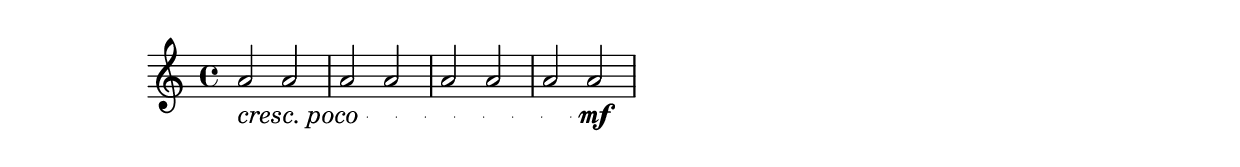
%% Do not edit this file; it is auto-generated from input/new
%% This file is in the public domain.
\version "2.11.49"
\header {
  lsrtags = "rhythms,tweaks-and-overrides"
  texidoc = "
The text used for crescendos and decrescendos can be
changed by modifying the context properties @code{crescendoText}
and @code{decrescendoText}.  The style of the spanner line can
be changed by modifying the @code{'style} property of
@code{DynamicTextSpanner}.  The default value is
@code{'hairpin}, and other possible values include
@code{'line}, @code{'dashed-line}, and
@code{'dotted-line}:
"
  doctitle = "Changing text and spanner styles for text dynamics"
} % begin verbatim

\relative c'' {
  \set crescendoText = \markup { \italic { cresc. poco } }
  \set crescendoSpanner = #'text
  \override DynamicTextSpanner #'style = #'dotted-line
  a2\< a
  a2 a
  a2 a
  a2 a\mf
}
